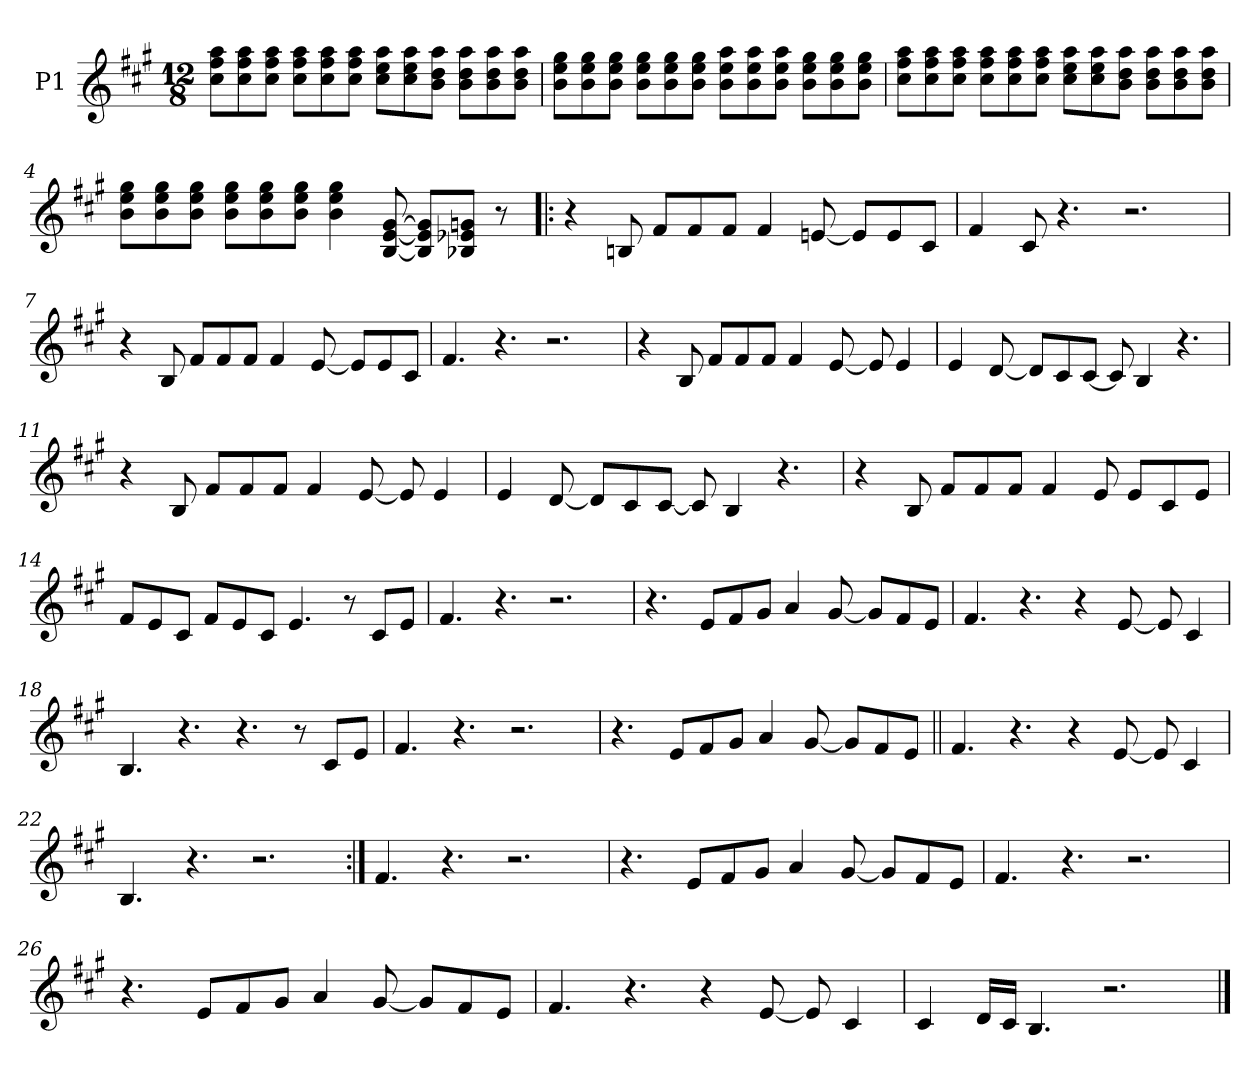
**kern
*part1
*staff1
*I"P1
*clefG2
*k[f#c#g#]
*f#:
*M12/8
*MM147
=1
8cc#\ 8ff#\ 8aa\L
8cc#\ 8ff#\ 8aa\
8cc#\ 8ff#\ 8aa\J
8cc#\ 8ff#\ 8aa\L
8cc#\ 8ff#\ 8aa\
8cc#\ 8ff#\ 8aa\J
8cc#\ 8ee\ 8aa\L
8cc#\ 8ee\ 8aa\
8b\ 8dd\ 8aa\J
8b\ 8dd\ 8aa\L
8b\ 8dd\ 8aa\
8b\ 8dd\ 8aa\J
=2
8b\ 8ee\ 8gg#\L
8b\ 8ee\ 8gg#\
8b\ 8ee\ 8gg#\J
8b\ 8ee\ 8gg#\L
8b\ 8ee\ 8gg#\
8b\ 8ee\ 8gg#\J
8b\ 8ee\ 8aa\L
8b\ 8ee\ 8aa\
8b\ 8ee\ 8aa\J
8b\ 8ee\ 8gg#\L
8b\ 8ee\ 8gg#\
8b\ 8ee\ 8gg#\J
!!LO:LB:g=z
=3
8cc#\ 8ff#\ 8aa\L
8cc#\ 8ff#\ 8aa\
8cc#\ 8ff#\ 8aa\J
8cc#\ 8ff#\ 8aa\L
8cc#\ 8ff#\ 8aa\
8cc#\ 8ff#\ 8aa\J
8cc#\ 8ee\ 8aa\L
8cc#\ 8ee\ 8aa\
8b\ 8dd\ 8aa\J
8b\ 8dd\ 8aa\L
8b\ 8dd\ 8aa\
8b\ 8dd\ 8aa\J
=4
8b\ 8ee\ 8gg#\L
8b\ 8ee\ 8gg#\
8b\ 8ee\ 8gg#\J
8b\ 8ee\ 8gg#\L
8b\ 8ee\ 8gg#\
8b\ 8ee\ 8gg#\J
4b\ 4ee\ 4gg#\
[<8B/ [<8e/ [>8g#/
8B/] 8e/] 8g#/]L
8B-X/ 8e-X/ 8gn/J
8r
=5!|:
4r
8Bn/
8f#/L
8f#/
8f#/J
4f#/
[<8en/
8e/L]
8e/
8c#/J
!!LO:LB:g=z
=6
4f#/
8c#/
4.r
2.r
=7
4r
8B/
8f#/L
8f#/
8f#/J
4f#/
[<8e/
8e/L]
8e/
8c#/J
=8
4.f#/
4.r
2.r
=9
4r
8B/
8f#/L
8f#/
8f#/J
4f#/
[<8e/
8e/]
4e/
!!LO:LB:g=z
=10
4e/
[<8d/
8d/L]
8c#/
[<8c#/J
8c#/]
4B/
4.r
=11
4r
8B/
8f#/L
8f#/
8f#/J
4f#/
[<8e/
8e/]
4e/
=12
4e/
[<8d/
8d/L]
8c#/
[<8c#/J
8c#/]
4B/
4.r
!!LO:LB:g=z
=13
4r
8B/
8f#/L
8f#/
8f#/J
4f#/
8e/
8e/L
8c#/
8e/J
=14
8f#/L
8e/
8c#/J
8f#/L
8e/
8c#/J
4.e/
8r
8c#/L
8e/J
=15
4.f#/
4.r
2.r
!!LO:LB:g=z
=16
4.r
8e/L
8f#/
8g#/J
4a/
[<8g#/
8g#/L]
8f#/
8e/J
=17
4.f#/
4.r
4r
[<8e/
8e/]
4c#/
=18
4.B/
4.r
4.r
8r
8c#/L
8e/J
=19
4.f#/
4.r
2.r
!!LO:LB:g=z
=20
4.r
8e/L
8f#/
8g#/J
4a/
[<8g#/
8g#/L]
8f#/
8e/J
=21||
4.f#/
4.r
4r
[<8e/
8e/]
4c#/
=22
4.B/
4.r
2.r
=23:|!
4.f#/
4.r
2.r
!!LO:LB:g=z
=24
4.r
8e/L
8f#/
8g#/J
4a/
[<8g#/
8g#/L]
8f#/
8e/J
=25
4.f#/
4.r
2.r
=26
4.r
8e/L
8f#/
8g#/J
4a/
[<8g#/
8g#/L]
8f#/
8e/J
!!LO:LB:g=z
=27
4.f#/
4.r
4r
[<8e/
8e/]
4c#/
=28
4c#/
16d/LL
16c#/JJ
4.B/
2.r
==
*-
